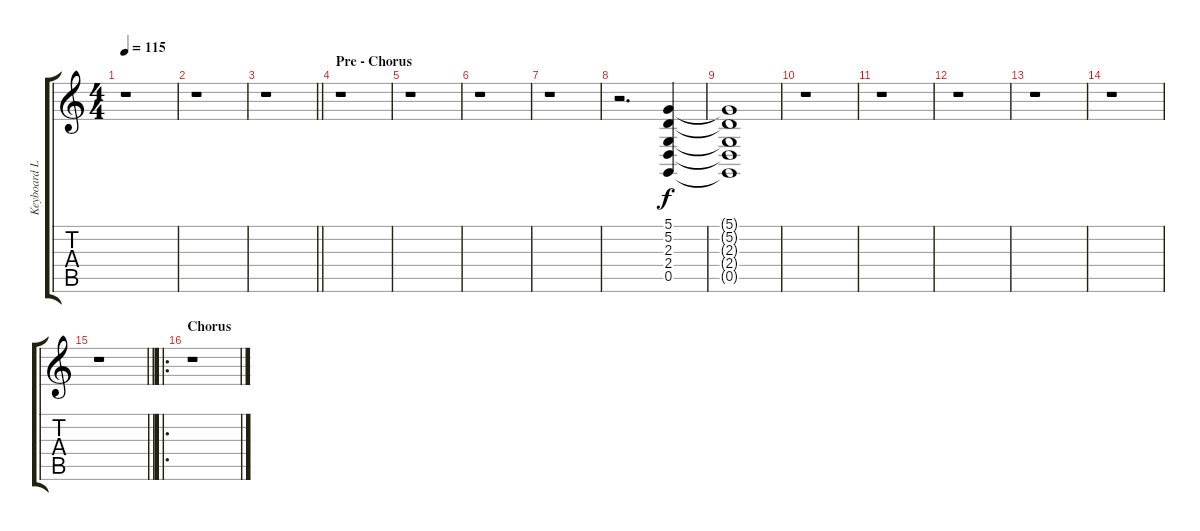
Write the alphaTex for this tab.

\track ("Keyboard Lead" "Keyboard L") {instrument stringensemble1}
\staff {score tabs}
\tuning (D4 A3 F3 C3 G2 D2) {hide}
\ts (4 4)
\tempo 115
\clef g2
\ks c
r.1{dy f} |
r.1 |
\barLineRight lightlight
r.1 |
\section ("" "Pre - Chorus")
r.1 |
r.1 |
r.1 |
r.1 |
r.2{d} (5.1 5.2 2.3 2.4 0.5).4 |
(5.1{t} 5.2{t} 2.3{t} 2.4{t} 0.5{t}).1 |
r.1 |
r.1 |
r.1 |
r.1 |
r.1 |
\barLineRight lightlight
r.1 |
\ro
\section ("" "Chorus")
r.1
